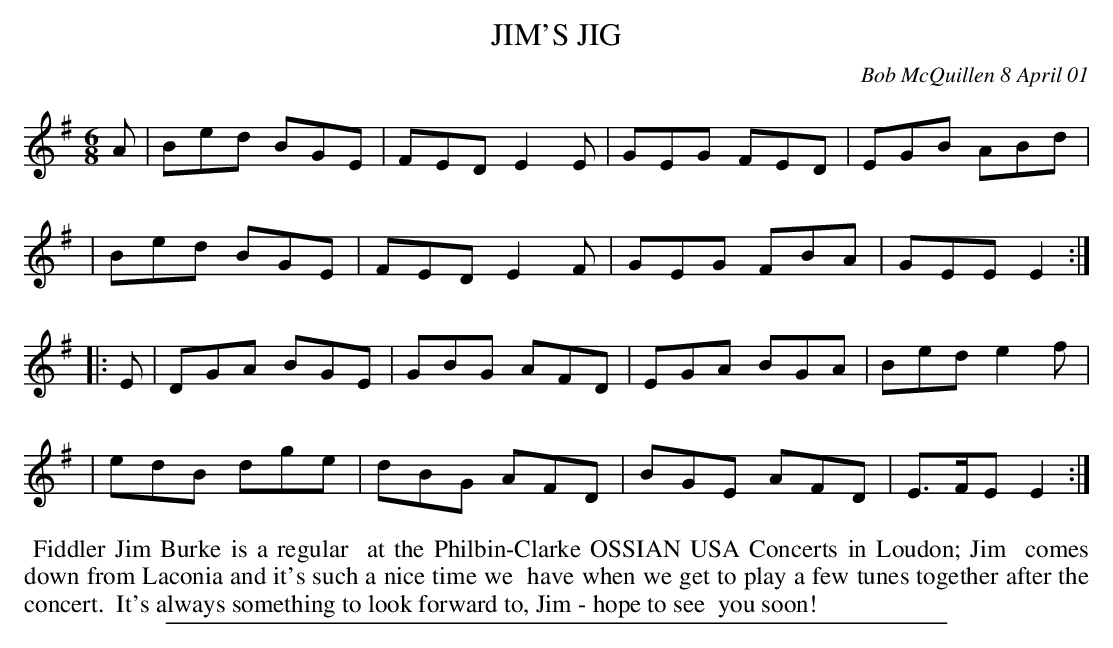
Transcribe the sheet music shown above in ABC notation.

X:1
T: JIM'S JIG
C: Bob McQuillen 8 April 01
M: 6/8
L: 1/8
K: Em
A \
| Bed BGE | FED E2E | GEG FED | EGB ABd |
| Bed BGE | FED E2F | GEG FBA | GEE E2 :|
|: E \
| DGA BGE | GBG AFD | EGA BGA | Bed e2f |
| edB dge | dBG AFD | BGE AFD | E>FE E2 :|
